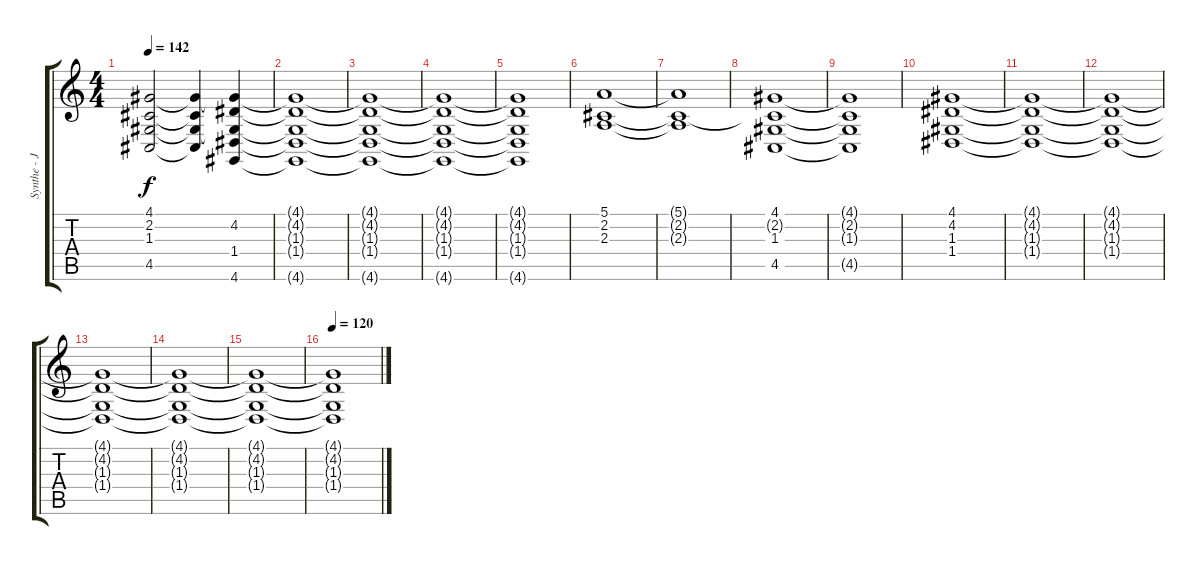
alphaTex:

\track ("Synthe - Johnny Greenwood" "Synthe - J") {instrument fx7echoes}
\staff {score tabs}
\tuning (E4 B3 G3 D3 A2 E2) {hide}
\ts (4 4)
\tempo 142
\clef g2
\ks c
(4.1{t} 2.2{t} 1.3{t} 4.5{t}).2{dy f} (4.1{t} 2.2{t} 1.3{t} 4.5{t}).4 (4.1{t} 4.2 1.3{t} 1.4 4.6).4 |
(4.1{t} 4.2{t} 1.3{t} 1.4{t} 4.6{t}).1 |
(4.1{t} 4.2{t} 1.3{t} 1.4{t} 4.6{t}).1 |
(4.1{t} 4.2{t} 1.3{t} 1.4{t} 4.6{t}).1 |
(4.1{t} 4.2{t} 1.3{t} 1.4{t} 4.6{t}).1 |
(5.1 2.2 2.3).1 |
(5.1{t} 2.2{t} 2.3{t}).1 |
(4.1 2.2{t} 1.3 4.5).1 |
(4.1{t} 2.2{t} 1.3{t} 4.5{t}).1 |
(4.1 4.2 1.3 1.4).1 |
(4.1{t} 4.2{t} 1.3{t} 1.4{t}).1 |
(4.1{t} 4.2{t} 1.3{t} 1.4{t}).1 |
(4.1{t} 4.2{t} 1.3{t} 1.4{t}).1 |
(4.1{t} 4.2{t} 1.3{t} 1.4{t}).1 |
(4.1{t} 4.2{t} 1.3{t} 1.4{t}).1 |
\tempo 120
(4.1{t} 4.2{t} 1.3{t} 1.4{t}).1
